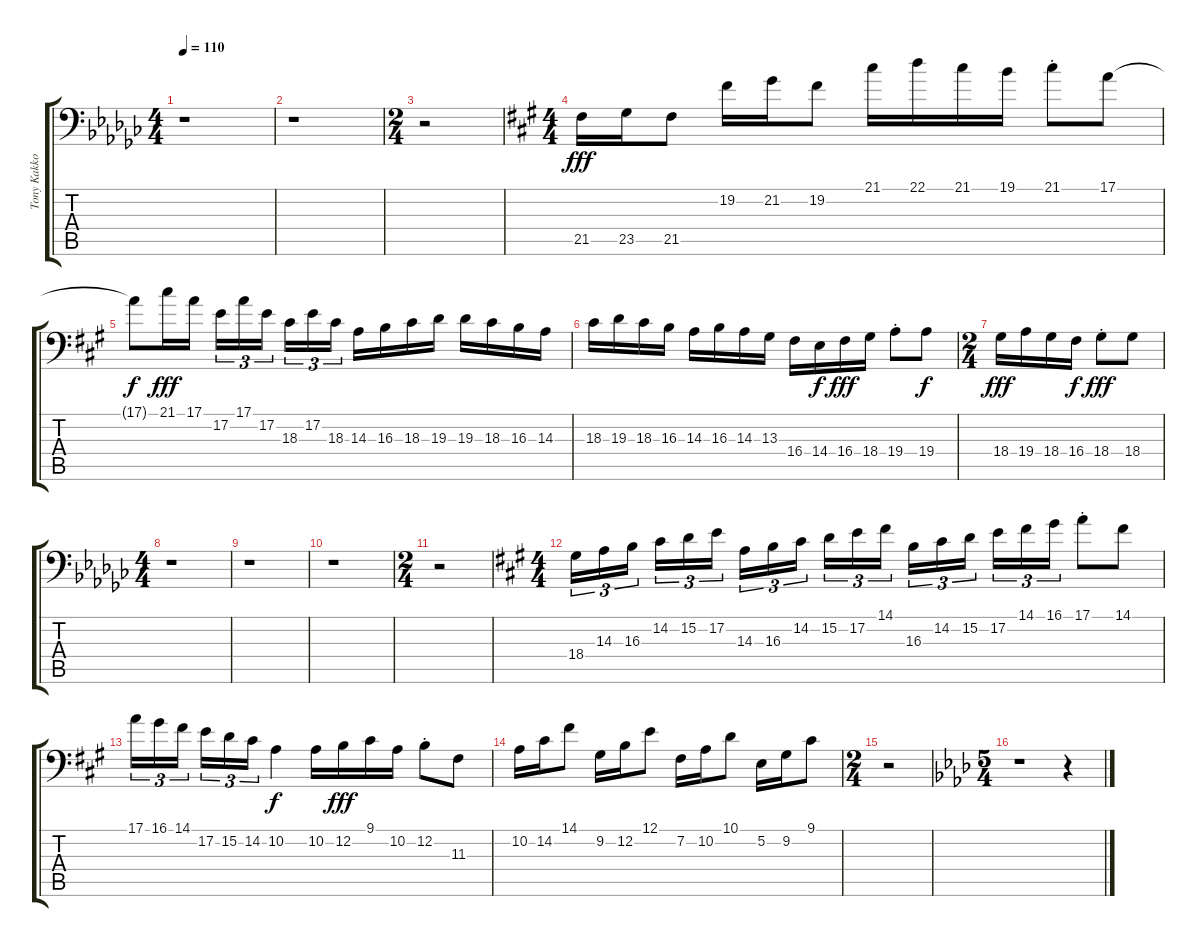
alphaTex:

\track ("Tony Kakko (Synth and Keyboard)" "Tony Kakko") {instrument lead8bassandlead}
\staff {score tabs}
\tuning (E3 B2 G2 D2 A1 E1) {hide}
\ts (4 4)
\tempo 110
\clef f4
\ks gb
r.1{dy f} |
r.1 |
\ts (2 4)
r.2 |
\ts (4 4)
\ks a
21.5.16{dy fff instrument harpsichord} 23.5.16 21.5.8 19.2.16 21.2.16 19.2.8 21.1.16 22.1.16 21.1.16 19.1.16 21.1{st}.8 17.1.8 |
17.1{t}.8{dy f} 21.1.16{dy fff} 17.1.16 17.2.16{tu (3 2)} 17.1.16{tu (3 2)} 17.2.16{tu (3 2) beam splitsecondary} 18.3.16{tu (3 2)} 17.2.16{tu (3 2)} 18.3.16{tu (3 2)} 14.3.16 16.3.16 18.3.16 19.3.16 19.3.16 18.3.16 16.3.16 14.3.16 |
18.3.16 19.3.16 18.3.16 16.3.16 14.3.16 16.3.16 14.3.16 13.3.16 16.4.16 14.4.16{dy f} 16.4.16{dy fff} 18.4.16 19.4{st}.8 19.4.8{dy f} |
\ts (2 4)
18.4.16{dy fff} 19.4.16 18.4.16 16.4.16{dy f} 18.4{st}.8{dy fff} 18.4.8 |
\ts (4 4)
\ks gb
r.1 |
r.1 |
r.1 |
\ts (2 4)
r.2 |
\ts (4 4)
\ks a
18.4.16{tu (3 2)} 14.3.16{tu (3 2)} 16.3.16{tu (3 2) beam splitsecondary} 14.2.16{tu (3 2)} 15.2.16{tu (3 2)} 17.2.16{tu (3 2)} 14.3.16{tu (3 2)} 16.3.16{tu (3 2)} 14.2.16{tu (3 2) beam splitsecondary} 15.2.16{tu (3 2)} 17.2.16{tu (3 2)} 14.1.16{tu (3 2)} 16.3.16{tu (3 2)} 14.2.16{tu (3 2)} 15.2.16{tu (3 2) beam splitsecondary} 17.2.16{tu (3 2)} 14.1.16{tu (3 2)} 16.1.16{tu (3 2)} 17.1{st}.8 14.1.8 |
17.1.16{tu (3 2)} 16.1.16{tu (3 2)} 14.1.16{tu (3 2) beam splitsecondary} 17.2.16{tu (3 2)} 15.2.16{tu (3 2)} 14.2.16{tu (3 2)} 10.2.4{dy f} 10.2.16 12.2.16{dy fff} 9.1.16 10.2.16 12.2{st}.8 11.3.8 |
10.2.16 14.2.16 14.1.8 9.2.16 12.2.16 12.1.8 7.2.16 10.2.16 10.1.8 5.2.16 9.2.16 9.1.8 |
\ts (2 4)
r.2 |
\ts (5 4)
\ks ab
r.1 r.4
